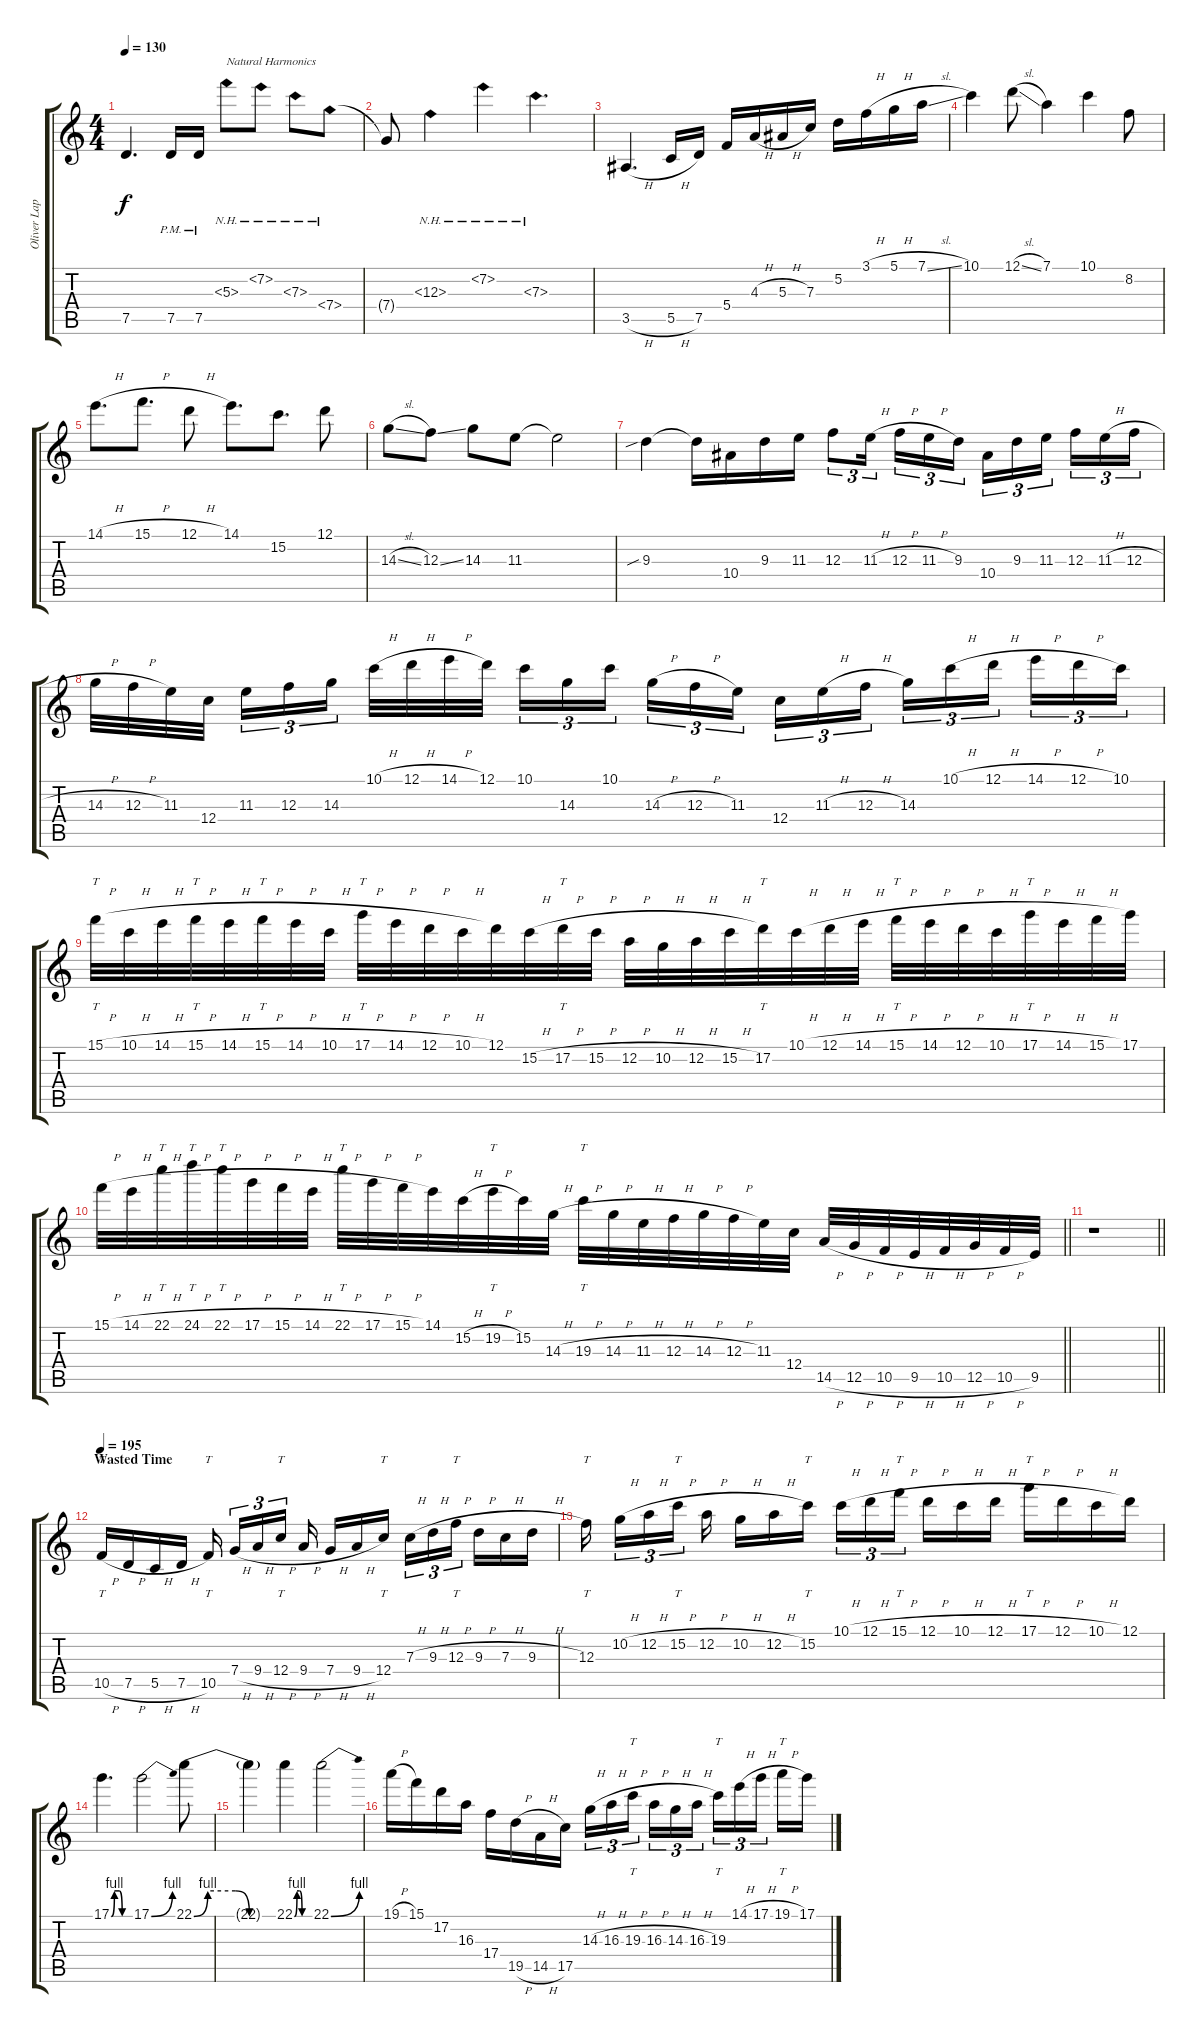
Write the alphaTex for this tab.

\track ("Oliver Lapauze" "Oliver Lap") {instrument distortionguitar}
\staff {score tabs}
\tuning (D4 A3 F3 C3 G2 D2) {hide}
\ts (4 4)
\tempo 130
\clef g2
\ks c
7.5.4{d dy f} 7.5{pm}.16 7.5{pm}.16 5.3{nh}.8{txt "Natural Harmonics"} 7.2{nh}.8 7.3{nh}.8 7.4{nh}.8 |
7.4{t}.8 12.3{nh}.4 7.2{nh}.4 7.3{nh}.4{d} |
3.5{h}.4{d} 5.5{h}.16 7.5.16 5.4.16 4.3{h}.16 5.3{h}.16 7.3.16 5.2.16 3.1{h}.16 5.1{h}.16 7.1{sl}.16 |
10.1.4 12.1{sl}.8 7.1.4 10.1.4 8.2.8 |
14.1{h}.8{d} 15.1{h}.8{d} 12.1{h}.8 14.1.8{d} 15.2.8{d} 12.1.8 |
14.3{sl}.8 12.3{ss}.8 14.3.8 11.3.8 11.3{t}.2 |
9.3{sib}.4 9.3{t}.16 10.4.16 9.3.16 11.3.16 12.3.8{tu (3 2)} 11.3{h}.16{tu (3 2) beam splitsecondary} 12.3{h}.16{tu (3 2)} 11.3{h}.16{tu (3 2)} 9.3.16{tu (3 2)} 10.4.16{tu (3 2)} 9.3.16{tu (3 2)} 11.3.16{tu (3 2) beam splitsecondary} 12.3.16{tu (3 2)} 11.3{h}.16{tu (3 2)} 12.3{h}.16{tu (3 2)} |
14.3{h}.32 12.3{h}.32 11.3.32 12.4.32{beam splitsecondary} 11.3.16{tu (3 2)} 12.3.16{tu (3 2)} 14.3.16{tu (3 2)} 10.1{h}.32 12.1{h}.32 14.1{h}.32 12.1.32{beam splitsecondary} 10.1.16{tu (3 2)} 14.3.16{tu (3 2)} 10.1.16{tu (3 2)} 14.3{h}.16{tu (3 2)} 12.3{h}.16{tu (3 2)} 11.3.16{tu (3 2) beam splitsecondary} 12.4.16{tu (3 2)} 11.3{h}.16{tu (3 2)} 12.3{h}.16{tu (3 2)} 14.3.16{tu (3 2)} 10.1{h}.16{tu (3 2)} 12.1{h}.16{tu (3 2) beam splitsecondary} 14.1{h}.16{tu (3 2)} 12.1{h}.16{tu (3 2)} 10.1.16{tu (3 2)} |
15.1{h}.32{tt} 10.1{h}.32 14.1{h}.32 15.1{h}.32{tt} 14.1{h}.32 15.1{h}.32{tt} 14.1{h}.32 10.1{h}.32 17.1{h}.32{tt} 14.1{h}.32 12.1{h}.32 10.1{h}.32 12.1.32 15.2{h}.32 17.2{h}.32{tt} 15.2{h}.32 12.2{h}.32 10.2{h}.32 12.2{h}.32 15.2{h}.32 17.2.32{tt} 10.1{h}.32 12.1{h}.32 14.1{h}.32 15.1{h}.32{tt} 14.1{h}.32 12.1{h}.32 10.1{h}.32 17.1{h}.32{tt} 14.1{h}.32 15.1{h}.32 17.1.32 |
\barLineRight lightlight
15.1{h}.32 14.1{h}.32 22.1{h}.32{tt} 24.1{h}.32{tt} 22.1{h}.32{tt} 17.1{h}.32 15.1{h}.32 14.1{h}.32 22.1{h}.32{tt} 17.1{h}.32 15.1{h}.32 14.1.32 15.2{h}.32 19.2{h}.32{tt} 15.2.32 14.3{h}.32 19.3{h}.32{tt} 14.3{h}.32 11.3{h}.32 12.3{h}.32 14.3{h}.32 12.3{h}.32 11.3.32 12.4.32 14.5{h}.32 12.5{h}.32 10.5{h}.32 9.5{h}.32 10.5{h}.32 12.5{h}.32 10.5{h}.32 9.5.32 |
\barLineRight lightlight
r.1 |
\section ("" "Wasted Time")
\tempo 195
10.5{h}.16{tt} 7.5{h}.16 5.5{h}.16 7.5{h}.16 10.5.16{tt beam splitsecondary} 7.4{h}.16{tu (3 2)} 9.4{h}.16{tu (3 2)} 12.4{h}.16{tt tu (3 2) beam splitsecondary} 9.4{h}.16 7.4{h}.16 9.4{h}.16 12.4.16{tt beam splitsecondary} 7.3{h}.16{tu (3 2)} 9.3{h}.16{tu (3 2)} 12.3{h}.16{tt tu (3 2) beam splitsecondary} 9.3{h}.16 7.3{h}.16 9.3{h}.16 |
12.3.16{tt beam splitsecondary} 10.2{h}.16{tu (3 2)} 12.2{h}.16{tu (3 2)} 15.2{h}.16{tt tu (3 2) beam splitsecondary} 12.2{h}.16 10.2{h}.16 12.2{h}.16 15.2.16{tt beam splitsecondary} 10.1{h}.16{tu (3 2)} 12.1{h}.16{tu (3 2)} 15.1{h}.16{tt tu (3 2) beam splitsecondary} 12.1{h}.16 10.1{h}.16 12.1{h}.16 17.1{h}.16{tt} 12.1{h}.16 10.1{h}.16 12.1.16 |
17.1{be (custom 0 0 10 4 25 4 35 0 60 0)}.4{d} 17.1{be (bend 0 0 60 4)}.2 22.1{be (custom 0 0 10 4 30 4 40 0 60 0)}.8 |
22.1{t}.4 22.1{be (custom 0 0 10 4 20 4 30 0 60 0)}.4 22.1{be (bend 0 0 60 4)}.2 |
19.1{h}.16 15.1.16 17.2.16 16.3.16 17.4.16 19.5{h}.16 14.5{h}.16 17.5.16 14.3{h}.16{tu (3 2)} 16.3{h}.16{tu (3 2)} 19.3{h}.16{tt tu (3 2) beam splitsecondary} 16.3{h}.16{tu (3 2)} 14.3{h}.16{tu (3 2)} 16.3{h}.16{tu (3 2)} 19.3.16{tt tu (3 2)} 14.1{h}.16{tu (3 2)} 17.1{h}.16{tu (3 2) beam splitsecondary} 19.1{h}.16{tt} 17.1.16
